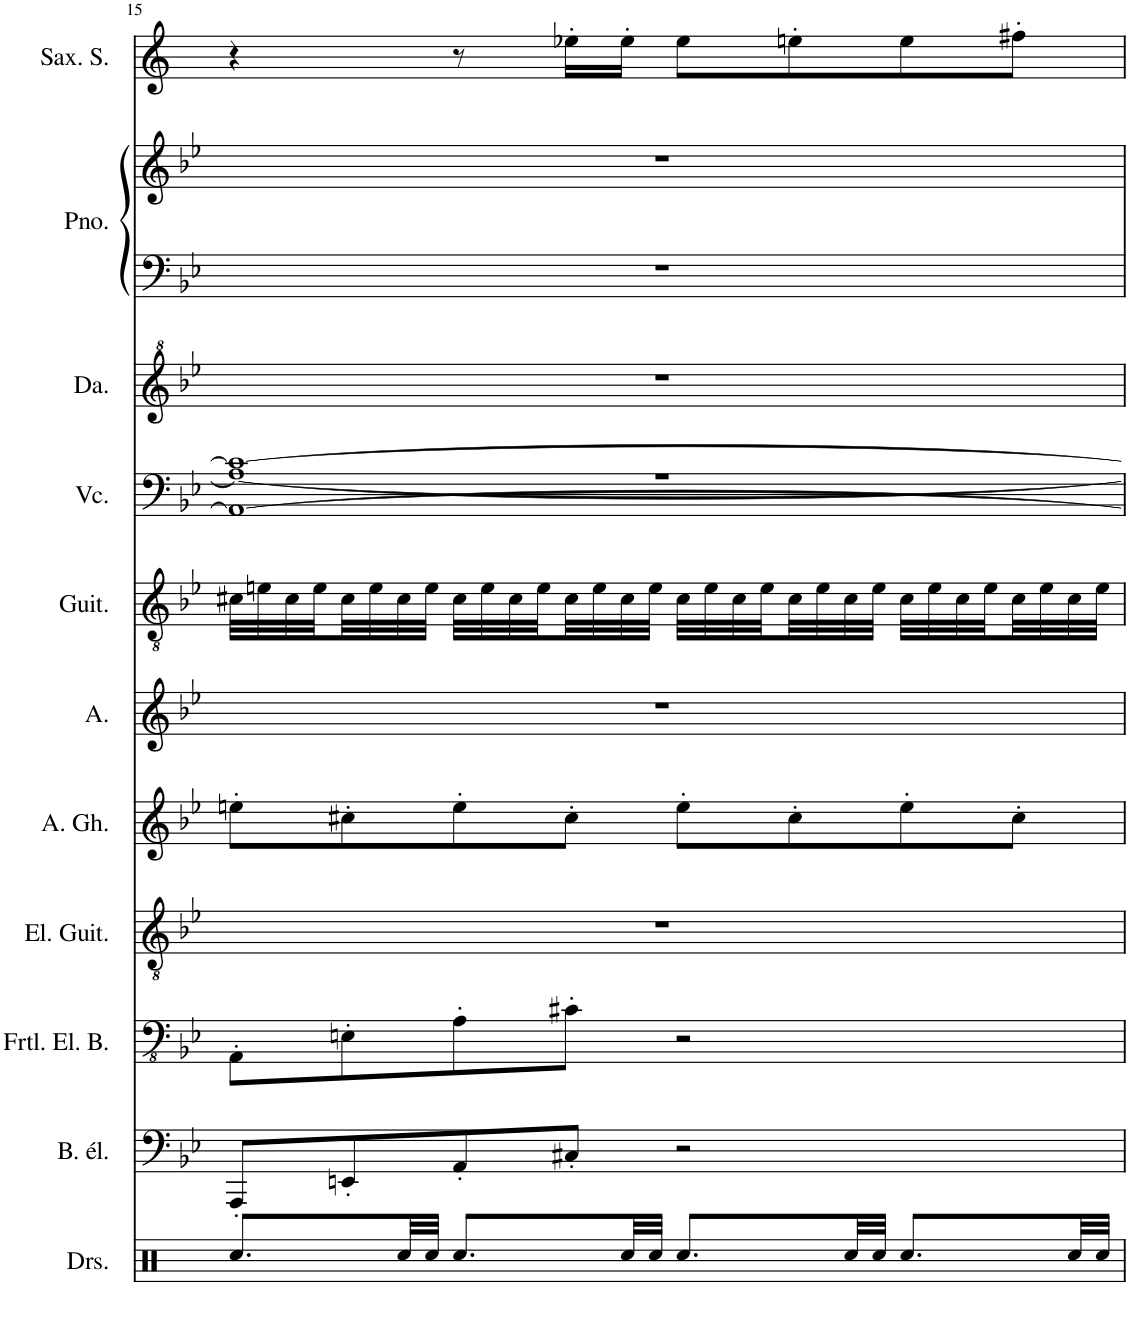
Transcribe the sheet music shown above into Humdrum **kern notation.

**kern	**kern	**kern	**kern	**kern	**kern	**kern	**kern	**kern	**kern	**kern	**kern
*part11	*part10	*part9	*part8	*part7	*part6	*part5	*part4	*part3	*part2	*part2	*part1
*staff12	*staff11	*staff10	*staff9	*staff8	*staff7	*staff6	*staff5	*staff4	*staff3	*staff2	*staff1
*I"Set de batterie	*I"Basse électrique à 5 cordes	*I"Fretless Electric Bass	*I"Electric Guitar	*I"Alto Gemshorn	*I"Chant Alto	*I"Acoustic Guitar	*I"Violoncello	*I"Danso	*I"Piano	*	*I"Saxophone soprano
*	*I'B. él.	*I'Frtl. El. B.	*I'El. Guit.	*I'A. Gh.	*I'A.	*I'Guit.	*I'Vc.	*I'Da.	*I'Pno.	*	*I'Sax. S.
!!LO:PB:g=z
*clefX	*clefF4	*clefFv4	*clefGv2	*clefG2	*clefG2	*clefGv2	*clefF4	*clefG^2	*clefF4	*clefG2	*clefG2
*	*Trd7c12	*	*	*	*	*	*	*	*	*	*Trd1c2
*k[]	*k[b-e-]	*k[b-e-]	*k[b-e-]	*k[b-e-]	*k[b-e-]	*k[b-e-]	*k[b-e-]	*k[b-e-]	*k[b-e-]	*k[b-e-]	*k[]
*M4/4	*M4/4	*M4/4	*M4/4	*M4/4	*M4/4	*M4/4	*M4/4	*M4/4	*M4/4	*M4/4	*M4/4
=15	=15	=15	=15	=15	=15	=15	=15	=15	=15	=15	=15
*	*	*	*	*	*	*	*^	*	*	*	*
*	*	*	*	*	*	*	*	*^	*	*	*	*
8.Rcc/L	8AAA'/L	8AAA'\L	1r	8een'\L	1r	32c#X\LLL	1r	1A_	1AA_ 1c#_	1r	1r	1r	4r
.	.	.	.	.	.	32en\	.	.	.	.	.	.	.
.	.	.	.	.	.	32c#\	.	.	.	.	.	.	.
.	.	.	.	.	.	32e\	.	.	.	.	.	.	.
.	8EEn'/	8EEn'\	.	8cc#X'\	.	32c#\	.	.	.	.	.	.	.
.	.	.	.	.	.	32e\	.	.	.	.	.	.	.
32Rcc/LL	.	.	.	.	.	32c#\	.	.	.	.	.	.	.
32Rcc/JJJ	.	.	.	.	.	32e\JJJ	.	.	.	.	.	.	.
8.Rcc/L	8AA'/	8AA'\	.	8ee'\	.	32c#\LLL	.	.	.	.	.	.	8r
.	.	.	.	.	.	32e\	.	.	.	.	.	.	.
.	.	.	.	.	.	32c#\	.	.	.	.	.	.	.
.	.	.	.	.	.	32e\	.	.	.	.	.	.	.
.	8C#X'/J	8C#X'\J	.	8cc#'\J	.	32c#\	.	.	.	.	.	.	16ee-X'\LL
.	.	.	.	.	.	32e\	.	.	.	.	.	.	.
32Rcc/LL	.	.	.	.	.	32c#\	.	.	.	.	.	.	16ee-'\JJ
32Rcc/JJJ	.	.	.	.	.	32e\JJJ	.	.	.	.	.	.	.
8.Rcc/L	2r	2r	.	8ee'\L	.	32c#\LLL	.	.	.	.	.	.	8ee-\L
.	.	.	.	.	.	32e\	.	.	.	.	.	.	.
.	.	.	.	.	.	32c#\	.	.	.	.	.	.	.
.	.	.	.	.	.	32e\	.	.	.	.	.	.	.
.	.	.	.	8cc#'\	.	32c#\	.	.	.	.	.	.	8een'\
.	.	.	.	.	.	32e\	.	.	.	.	.	.	.
32Rcc/LL	.	.	.	.	.	32c#\	.	.	.	.	.	.	.
32Rcc/JJJ	.	.	.	.	.	32e\JJJ	.	.	.	.	.	.	.
8.Rcc/L	.	.	.	8ee'\	.	32c#\LLL	.	.	.	.	.	.	8ee\
.	.	.	.	.	.	32e\	.	.	.	.	.	.	.
.	.	.	.	.	.	32c#\	.	.	.	.	.	.	.
.	.	.	.	.	.	32e\	.	.	.	.	.	.	.
.	.	.	.	8cc#'\J	.	32c#\	.	.	.	.	.	.	8ff#X'\J
.	.	.	.	.	.	32e\	.	.	.	.	.	.	.
32Rcc/LL	.	.	.	.	.	32c#\	.	.	.	.	.	.	.
32Rcc/JJJ	.	.	.	.	.	32e\JJJ	.	.	.	.	.	.	.
*	*	*	*	*	*	*	*v	*v	*v	*	*	*	*
=	=	=	=	=	=	=	=	=	=	=	=
*-	*-	*-	*-	*-	*-	*-	*-	*-	*-	*-	*-
